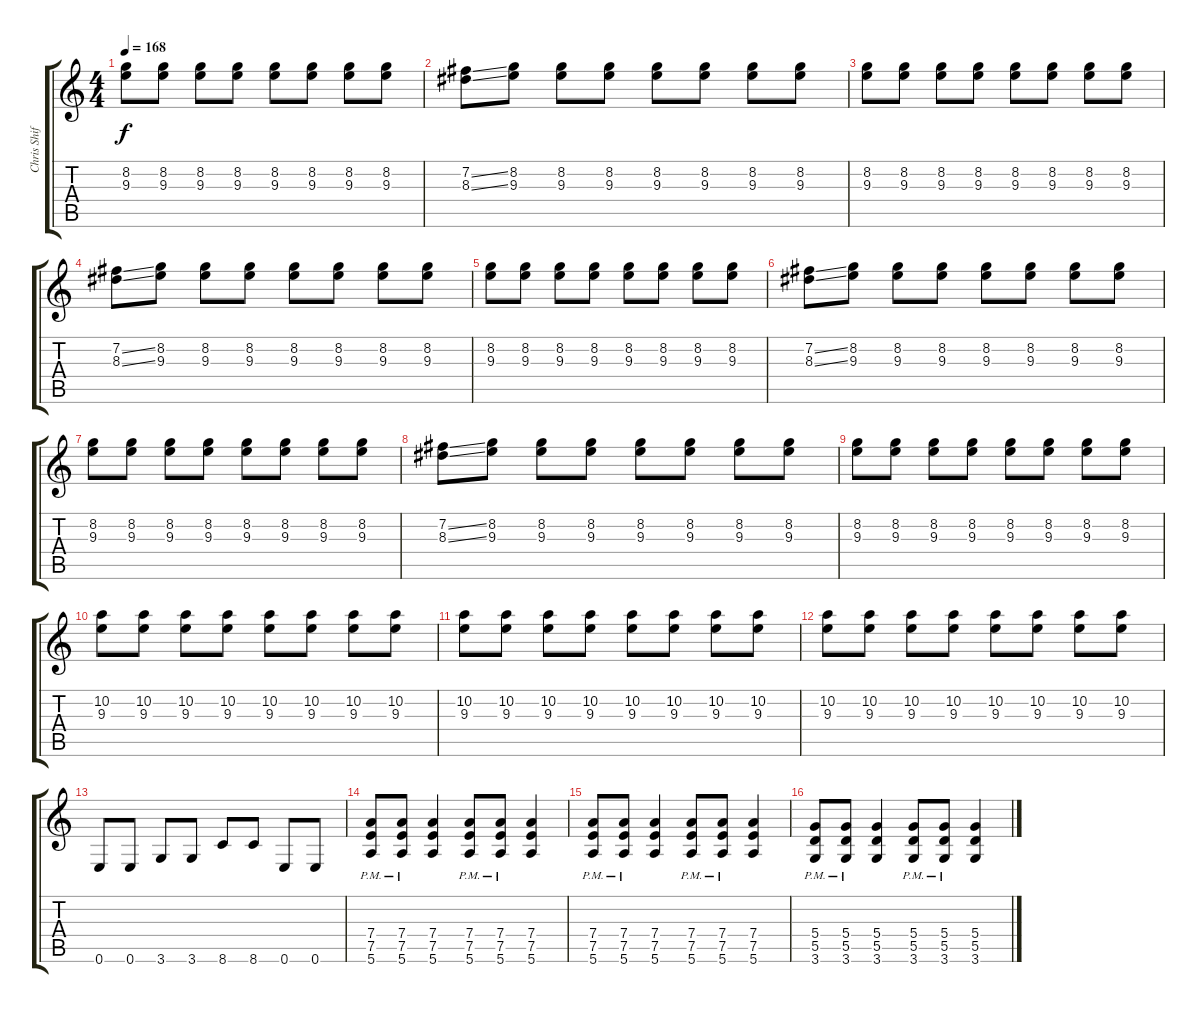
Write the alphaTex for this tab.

\track ("Chris Shiflett #2" "Chris Shif") {instrument overdrivenguitar}
\staff {score tabs}
\tuning (E4 B3 G3 D3 A2 E2) {hide}
\ts (4 4)
\tempo 168
\clef g2
\ks c
(8.2 9.3).8{dy f} (8.2 9.3).8 (8.2 9.3).8 (8.2 9.3).8 (8.2 9.3).8 (8.2 9.3).8 (8.2 9.3).8 (8.2 9.3).8 |
(7.2{ss} 8.3{ss}).8 (8.2 9.3).8 (8.2 9.3).8 (8.2 9.3).8 (8.2 9.3).8 (8.2 9.3).8 (8.2 9.3).8 (8.2 9.3).8 |
(8.2 9.3).8 (8.2 9.3).8 (8.2 9.3).8 (8.2 9.3).8 (8.2 9.3).8 (8.2 9.3).8 (8.2 9.3).8 (8.2 9.3).8 |
(7.2{ss} 8.3{ss}).8 (8.2 9.3).8 (8.2 9.3).8 (8.2 9.3).8 (8.2 9.3).8 (8.2 9.3).8 (8.2 9.3).8 (8.2 9.3).8 |
(8.2 9.3).8 (8.2 9.3).8 (8.2 9.3).8 (8.2 9.3).8 (8.2 9.3).8 (8.2 9.3).8 (8.2 9.3).8 (8.2 9.3).8 |
(7.2{ss} 8.3{ss}).8 (8.2 9.3).8 (8.2 9.3).8 (8.2 9.3).8 (8.2 9.3).8 (8.2 9.3).8 (8.2 9.3).8 (8.2 9.3).8 |
(8.2 9.3).8 (8.2 9.3).8 (8.2 9.3).8 (8.2 9.3).8 (8.2 9.3).8 (8.2 9.3).8 (8.2 9.3).8 (8.2 9.3).8 |
(7.2{ss} 8.3{ss}).8 (8.2 9.3).8 (8.2 9.3).8 (8.2 9.3).8 (8.2 9.3).8 (8.2 9.3).8 (8.2 9.3).8 (8.2 9.3).8 |
(8.2 9.3).8 (8.2 9.3).8 (8.2 9.3).8 (8.2 9.3).8 (8.2 9.3).8 (8.2 9.3).8 (8.2 9.3).8 (8.2 9.3).8 |
(10.2 9.3).8 (10.2 9.3).8 (10.2 9.3).8 (10.2 9.3).8 (10.2 9.3).8 (10.2 9.3).8 (10.2 9.3).8 (10.2 9.3).8 |
(10.2 9.3).8 (10.2 9.3).8 (10.2 9.3).8 (10.2 9.3).8 (10.2 9.3).8 (10.2 9.3).8 (10.2 9.3).8 (10.2 9.3).8 |
(10.2 9.3).8 (10.2 9.3).8 (10.2 9.3).8 (10.2 9.3).8 (10.2 9.3).8 (10.2 9.3).8 (10.2 9.3).8 (10.2 9.3).8 |
0.6.8 0.6.8 3.6.8 3.6.8 8.6.8 8.6.8 0.6.8 0.6.8 |
(7.4{pm} 7.5{pm} 5.6{pm}).8 (7.4{pm} 7.5{pm} 5.6{pm}).8 (7.4 7.5 5.6).4 (7.4{pm} 7.5{pm} 5.6{pm}).8 (7.4{pm} 7.5{pm} 5.6{pm}).8 (7.4 7.5 5.6).4 |
(7.4{pm} 7.5{pm} 5.6{pm}).8 (7.4{pm} 7.5{pm} 5.6{pm}).8 (7.4 7.5 5.6).4 (7.4{pm} 7.5{pm} 5.6{pm}).8 (7.4{pm} 7.5{pm} 5.6{pm}).8 (7.4 7.5 5.6).4 |
(5.4{pm} 5.5{pm} 3.6{pm}).8 (5.4{pm} 5.5{pm} 3.6{pm}).8 (5.4 5.5 3.6).4 (5.4{pm} 5.5{pm} 3.6{pm}).8 (5.4{pm} 5.5{pm} 3.6{pm}).8 (5.4 5.5 3.6).4
